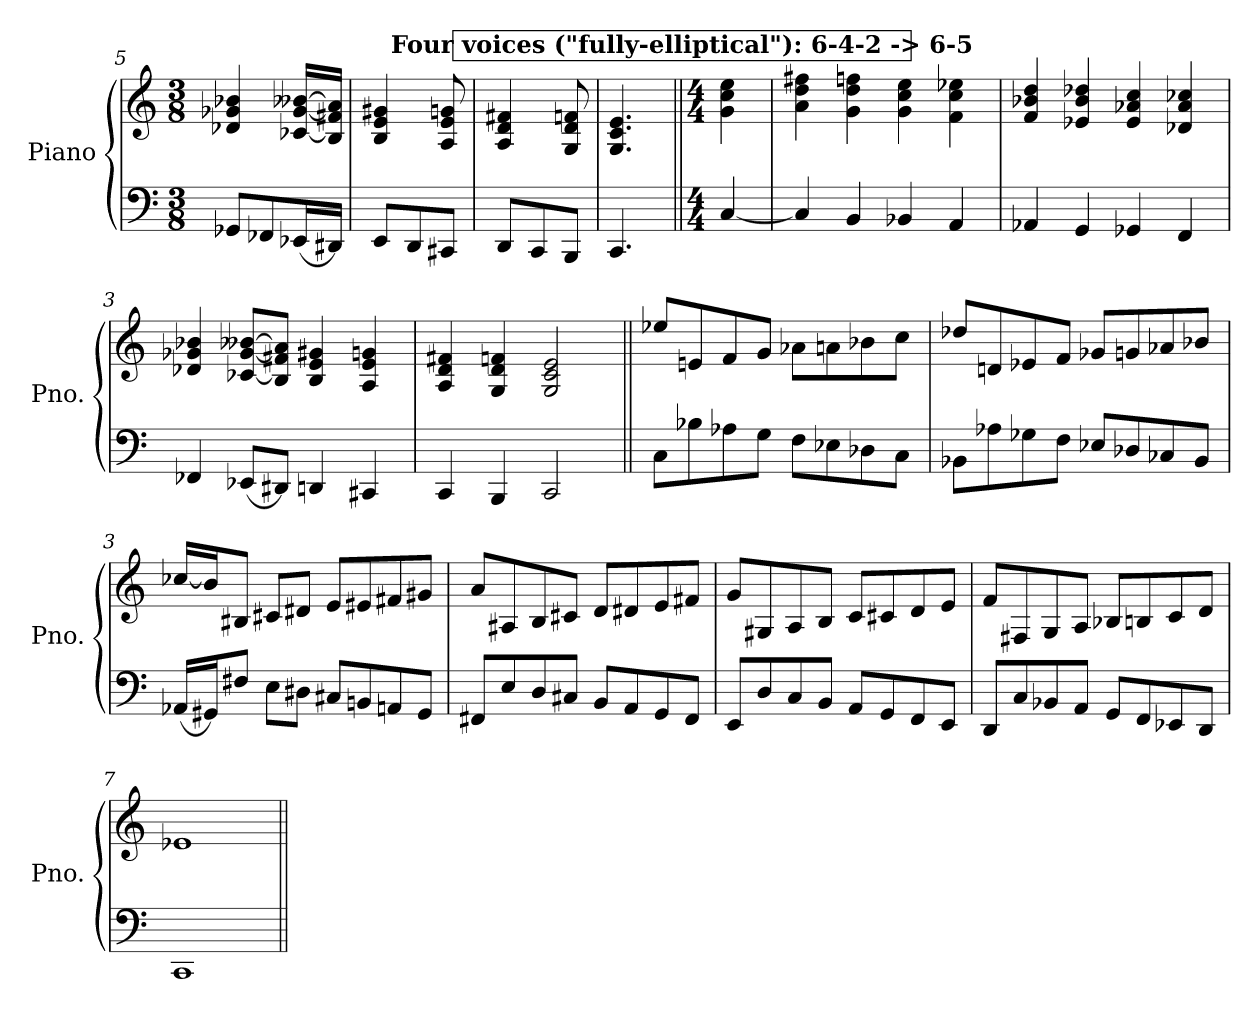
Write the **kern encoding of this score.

**kern	**kern
*part1	*part1
*staff2	*staff1
*I"Piano	*
*I'Pno.	*
*clefF4	*clefG2
*k[]	*k[]
*M3/8	*M3/8
=5	=5
8GG-X/L	4d-X/ 4g-X/ 4b-X/
8FF-X/	.
[16EE-X/L	[16c-X/ [16g-/ [16b--X/LL
16DD#X/JJ]	16Bn/] 16f#X/] 16an/]JJ
=6	=6
8EE/L	4B/ 4e/ 4g#X/
8DD/	.
8CC#X/J	8A/ 8e/ 8gn/
=7	=7
8DD/L	4A/ 4d/ 4f#X/
8CC/	.
8BBB/J	8G/ 8d/ 8fn/
=8	=8
4.CC/	4.G/ 4.c/ 4.e/
!!LO:PB:g=z
!!LO:REH:place=s1:a:B:fs=14:t=Four voices ("fully-elliptical")&colon; 6-4-2 -> 6-5
=||	=||
*M4/4	*M4/4
[4C/	4g\ 4cc\ 4ee\
=1	=1
4C/]	4a\ 4dd\ 4ff#X\
4BB/	4g\ 4dd\ 4ffn\
4BB-X/	4g\ 4cc\ 4ee\
4AA/	4f\ 4cc\ 4ee-X\
=2	=2
4AA-X/	4f/ 4b-X/ 4dd/
4GG/	4e-X/ 4b-/ 4dd-X/
4GG-X/	4e-/ 4a-X/ 4cc/
4FF/	4d-X/ 4a-/ 4cc-X/
=3	=3
4FF-X/	4d-X/ 4g-X/ 4b-X/
[8EE-X/L	[8c-X/ [8g-/ [8b--X/L
8DD#X/J]	8Bn/] 8f#X/] 8an/]J
4DDn/	4B/ 4e/ 4g#X/
4CC#X/	4A/ 4e/ 4gn/
=4	=4
4CC/	4A/ 4d/ 4f#X/
4BBB/	4G/ 4d/ 4fn/
2CC/	2G/ 2c/ 2e/
!!LO:LB:g=z
=1||	=1||
!!LO:REH:place=s1:a:B:fs=14:t=Two voices in minor&colon; 3 -> 4+ -> 6 -> 8
*	*MM108
8C\L	8ee-X/L
8B-X\	8en/
8A-X\	8f/
8G\J	8g/J
8F\L	8a-X\L
8E-X\	8an\
8D-X\	8b-X\
8C\J	8cc\J
=2	=2
8BB-X\L	8dd-X/L
8A-X\	8dn/
8G-X\	8e-X/
8F\J	8f/J
8E-X/L	8g-X/L
8D-X/	8gn/
8C-X/	8a-X/
8BB-/J	8b-X/J
=3	=3
[16AA-X/LL	[16cc-X/LL
16GG#X/J]	16bn/J]
8F#X/J	8B#X/J
8E\L	8c#X/L
8D#X\J	8d#X/J
8C#X/L	8e/L
8BBn/	8e#X/
8AAn/	8f#X/
8GG#/J	8g#X/J
!!LO:LB:g=z
=4	=4
8FF#X/L	8a/L
8E/	8A#X/
8D/	8B/
8C#X/J	8c#X/J
8BB/L	8d/L
8AA/	8d#X/
8GG/	8e/
8FF#/J	8f#X/J
=5	=5
8EE/L	8g/L
8D/	8G#X/
8C/	8A/
8BB/J	8B/J
8AA/L	8c/L
8GG/	8c#X/
8FF/	8d/
8EE/J	8e/J
=6	=6
8DD/L	8f/L
8C/	8F#X/
8BB-X/	8G/
8AA/J	8A/J
8GG/L	8B-X/L
8FF/	8Bn/
8EE-X/	8c/
8DD/J	8d/J
=7	=7
1CC	1e-X
=||	=||
*-	*-
